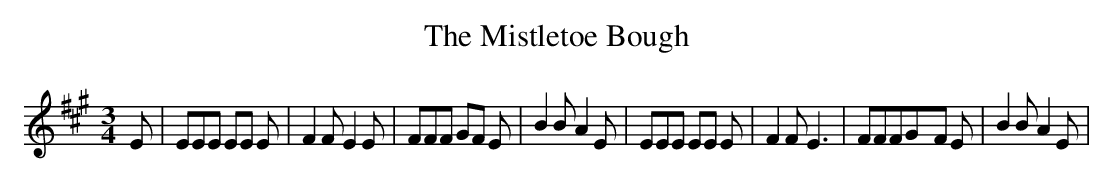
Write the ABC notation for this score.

X:1
T:The Mistletoe Bough
M:3/4
L:1/4
K:A
 E/2| E/2E/2E/2 E/2E/2 E/2| F F/2 E E/2| F/2F/2F/2 G/2F/2 E/2| B B/2 A E/2|\
 E/2E/2E/2 E/2E/2 E/2| F F/2 E3/2| F/2F/2F/2G/2-F/2 E/2| B B/2 A E/2|\
